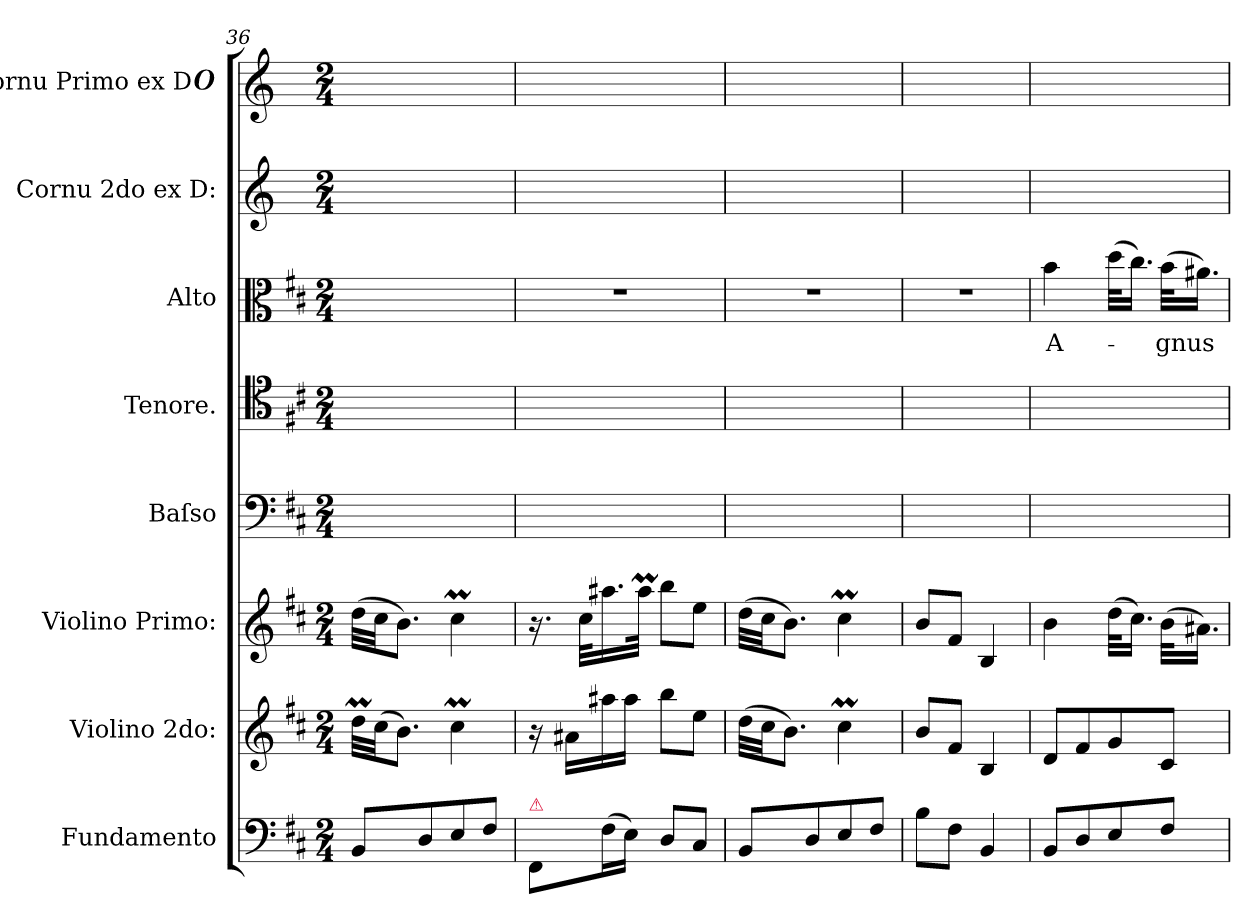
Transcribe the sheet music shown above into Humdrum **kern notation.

**kern	**dynam	**kern	**dynam	**kern	**dynam	**kern	**kern	**kern	**text	**kern	**kern
*part8	*part8	*part7	*part7	*part6	*part6	*part5	*part4	*part3	*part3	*part2	*part1
*staff8	*staff8	*staff7	*staff7	*staff6	*staff6	*staff5	*staff4	*staff3	*staff3	*staff2	*staff1
*I"Fundamento	*	*I"Violino 2do:	*	*I"Violino Primo:	*	*I"Baſso	*I"Tenore.	*I"Alto	*	*I"Cornu 2do ex D:	*I"Cornu Primo ex D#
*I'fund	*	*I'vl 2	*	*I'vl 1	*	*I'B	*I'T	*I'A	*	*I'cor 2	*I'cor 1
*clefF4	*	*clefG2	*	*clefG2	*	*clefF4	*clefC4	*clefC3	*	*clefG2	*clefG2
*	*	*	*	*	*	*	*	*	*	*ITrd6c10	*ITrd6c10
*k[f#c#]	*	*k[f#c#]	*	*k[f#c#]	*	*k[f#c#]	*k[f#c#]	*k[f#c#]	*	*k[f#c#]	*k[f#c#]
*M2/4	*	*M2/4	*	*M2/4	*	*M2/4	*M2/4	*M2/4	*	*M2/4	*M2/4
=36	=36	=36	=36	=36	=36	=36	=36	=36	=36	=36	=36
!	!	!	!LO:DY:b	!	!	!	!	!	!	!	!
8BB/L	.	32ddM\LLL	for	(32dd\LLL	.	2ryy	2ryy	2ryy	.	2ryy	2ryy
.	.	(32cc#\JJ	.	32cc#\JJ	.	.	.	.	.	.	.
.	.	8.b\J)	.	8.b\J)	.	.	.	.	.	.	.
8D/	.	.	.	.	.	.	.	.	.	.	.
8E/	.	4cc#m\	.	4cc#m\	.	.	.	.	.	.	.
8F#/J	.	.	.	.	.	.	.	.	.	.	.
=37	=37	=37	=37	=37	=37	=37	=37	=37	=37	=37	=37
!LO:TX:a:color=crimson:t=⚠	!	!	!	!	!	!	!	!	!	!	!
!	!LO:DY:a	!	!	!	!	!	!	!	!	!	!
8FF#/L	pia	16r	.	16.r	.	2ryy	2ryy	2r	.	2ryy	2ryy
!	!	!	!LO:DY:b	!	!	!	!	!	!	!	!
.	.	16a#X\LL	pia	.	.	.	.	.	.	.	.
.	.	.	.	32cc#\KLL	.	.	.	.	.	.	.
(16F#\L	.	16aa#X\	.	16.aa#X\	.	.	.	.	.	.	.
16E\JJ)	.	16aa#\JJ	.	.	.	.	.	.	.	.	.
.	.	.	.	32aa#m\JJk	.	.	.	.	.	.	.
8D/L	.	8bb\L	.	8bb\L	.	.	.	.	.	.	.
8C#/J	.	8ee\J	.	8ee\J	.	.	.	.	.	.	.
=38	=38	=38	=38	=38	=38	=38	=38	=38	=38	=38	=38
8BB/L	.	(32dd\LLL	.	(32dd\LLL	.	2ryy	2ryy	2r	.	2ryy	2ryy
.	.	32cc#\JJ	.	32cc#\JJ	.	.	.	.	.	.	.
.	.	8.b\J)	.	8.b\J)	.	.	.	.	.	.	.
8D/	.	.	.	.	.	.	.	.	.	.	.
8E/	.	4cc#m\	.	4cc#m\	.	.	.	.	.	.	.
8F#/J	.	.	.	.	.	.	.	.	.	.	.
=39	=39	=39	=39	=39	=39	=39	=39	=39	=39	=39	=39
!	!	!	!LO:DY:b	!	!	!	!	!	!	!	!
8B\L	.	8b/L	for	8b/L	.	2ryy	2ryy	2r	.	2ryy	2ryy
8F#\J	.	8f#/J	.	8f#/J	.	.	.	.	.	.	.
4BB/	.	4B/	.	4B/	.	.	.	.	.	.	.
=40	=40	=40	=40	=40	=40	=40	=40	=40	=40	=40	=40
!	!LO:DY:a	!	!LO:DY:a	!	!LO:DY:b	!	!	!	!	!	!
8BB/L	pia	8d/L	po	4b\	pia	2ryy	2ryy	4b\	A-	2ryy	2ryy
8D/	.	8f#/	.	.	.	.	.	.	.	.	.
8E/	.	8g/	.	(32dd\KLL	.	.	.	(32dd\KLL	.	.	.
.	.	.	.	16.cc#\JJ)	.	.	.	16.cc#\JJ)	.	.	.
8F#/J	.	8c#/J	.	(32b\KLL	.	.	.	(32b\KLL	-gnus	.	.
.	.	.	.	16.a#X\JJ)	.	.	.	16.a#X\JJ)	.	.	.
=	=	=	=	=	=	=	=	=	=	=	=
*-	*-	*-	*-	*-	*-	*-	*-	*-	*-	*-	*-
